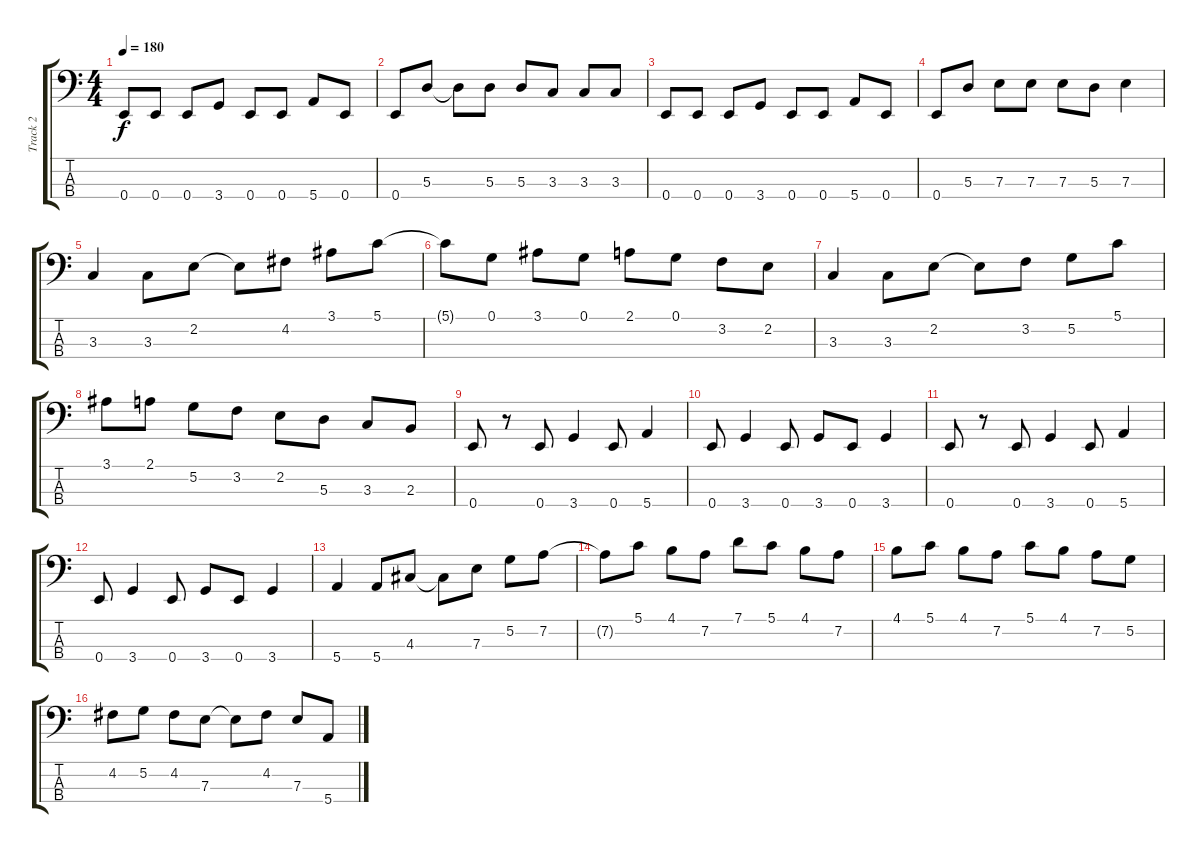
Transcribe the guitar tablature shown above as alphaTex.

\track ("Track 2" "Track 2") {instrument electricbasspick}
\staff {score tabs}
\tuning (G2 D2 A1 E1) {hide}
\ts (4 4)
\tempo 180
\clef f4
\ks c
0.4.8{dy f} 0.4.8 0.4.8 3.4.8 0.4.8 0.4.8 5.4.8 0.4.8 |
0.4.8 5.3.8 5.3{t}.8 5.3.8 5.3.8 3.3.8 3.3.8 3.3.8 |
0.4.8 0.4.8 0.4.8 3.4.8 0.4.8 0.4.8 5.4.8 0.4.8 |
0.4.8 5.3.8 7.3.8 7.3.8 7.3.8 5.3.8 7.3.4 |
3.3.4 3.3.8 2.2.8 2.2{t}.8 4.2.8 3.1.8 5.1.8 |
5.1{t}.8 0.1.8 3.1.8 0.1.8 2.1.8 0.1.8 3.2.8 2.2.8 |
3.3.4 3.3.8 2.2.8 2.2{t}.8 3.2.8 5.2.8 5.1.8 |
3.1.8 2.1.8 5.2.8 3.2.8 2.2.8 5.3.8 3.3.8 2.3.8 |
0.4.8 r.8 0.4.8 3.4.4 0.4.8 5.4.4 |
0.4.8 3.4.4 0.4.8 3.4.8 0.4.8 3.4.4 |
0.4.8 r.8 0.4.8 3.4.4 0.4.8 5.4.4 |
0.4.8 3.4.4 0.4.8 3.4.8 0.4.8 3.4.4 |
5.4.4 5.4.8 4.3.8 4.3{t}.8 7.3.8 5.2.8 7.2.8 |
7.2{t}.8 5.1.8 4.1.8 7.2.8 7.1.8 5.1.8 4.1.8 7.2.8 |
4.1.8 5.1.8 4.1.8 7.2.8 5.1.8 4.1.8 7.2.8 5.2.8 |
4.2.8 5.2.8 4.2.8 7.3.8 7.3{t}.8 4.2.8 7.3.8 5.4.8
